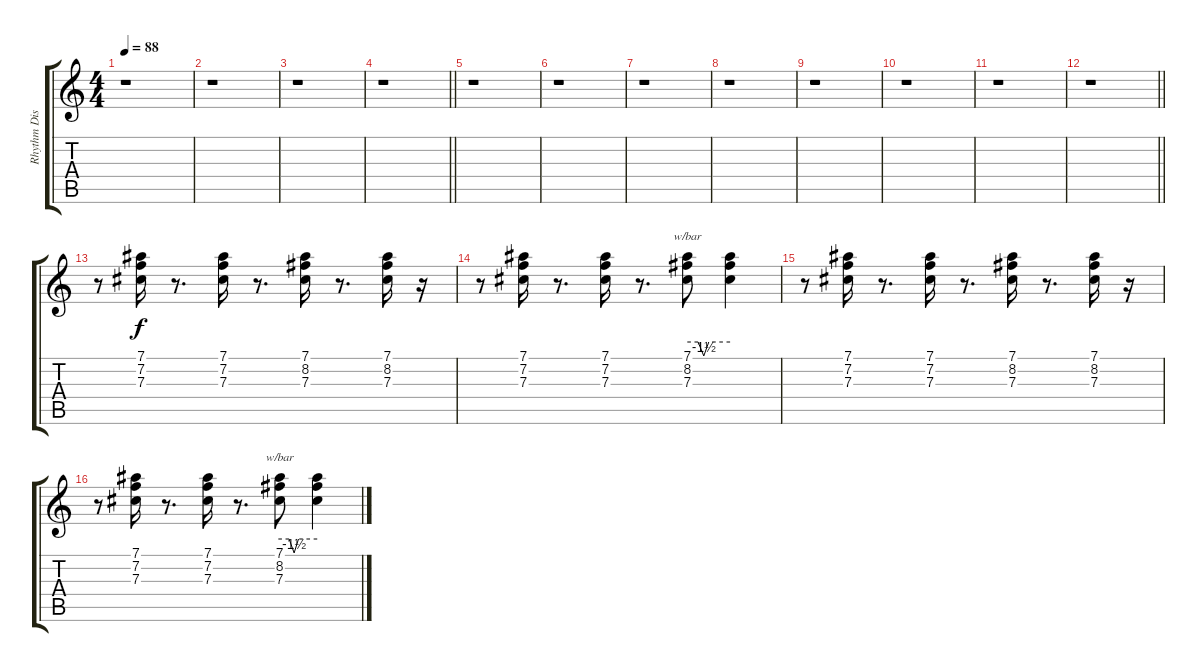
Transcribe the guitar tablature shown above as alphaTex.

\track ("Rhythm Disto" "Rhythm Dis") {instrument overdrivenguitar}
\staff {score tabs}
\tuning (Eb4 Bb3 Gb3 Db3 Ab2 Eb2) {hide}
\ts (4 4)
\tempo 88
\clef g2
\ks c
r.1{dy f} |
r.1 |
r.1 |
\barLineRight lightlight
r.1 |
r.1 |
r.1 |
r.1 |
r.1 |
r.1 |
r.1 |
r.1 |
\barLineRight lightlight
r.1 |
r.8 (7.1 7.2 7.3).16 r.8{d} (7.1 7.2 7.3).16 r.8{d} (7.1 8.2 7.3).16 r.8{d} (7.1 8.2 7.3).16 r.16 |
r.8 (7.1 7.2 7.3).16 r.8{d} (7.1 7.2 7.3).16 r.8{d} (7.1 8.2 7.3).8{tbe (custom default 0 0 15 0 23 -6 30 0 60 0)} (7.1{t} 8.2{t} 7.3{t}).4 |
r.8 (7.1 7.2 7.3).16 r.8{d} (7.1 7.2 7.3).16 r.8{d} (7.1 8.2 7.3).16 r.8{d} (7.1 8.2 7.3).16 r.16 |
r.8 (7.1 7.2 7.3).16 r.8{d} (7.1 7.2 7.3).16 r.8{d} (7.1 8.2 7.3).8{tbe (custom default 0 0 15 0 23 -6 30 0 60 0)} (7.1{t} 8.2{t} 7.3{t}).4
